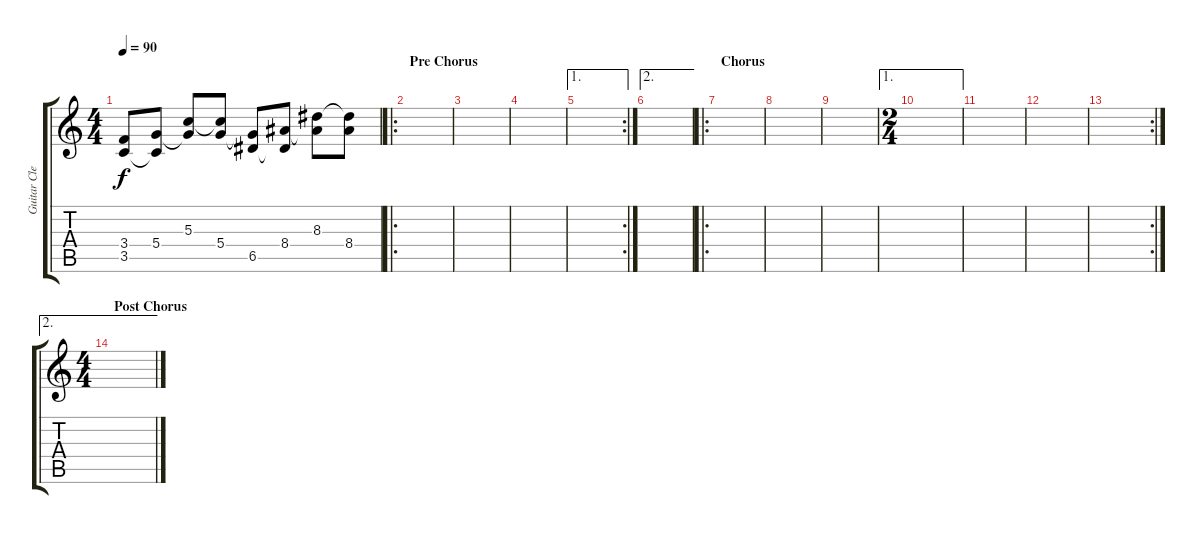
\track ("Guitar Clean" "Guitar Cle") {instrument electricguitarclean}
\staff {score tabs}
\tuning (E4 B3 G3 D3 A2 E2) {hide}
\ts (4 4)
\tempo 90
\clef g2
\ks c
(3.4{t} 3.5).8{dy f} (5.4 3.5{t}).8 (5.3 5.4{t}).8 (5.3{t} 5.4).8 (5.4{t} 6.5).8 (8.4 6.5{t}).8 (8.3 8.4{t}).8 (8.3{t} 8.4).8 |
\ro
\section ("" "Pre Chorus")
|
|
|
\ae 1
\rc 2
|
\ae 2
|
\ro
\section ("" "Chorus")
|
|
|
\ae 1
\ts (2 4)
|
|
|
\rc 2
|
\ae 2
\ts (4 4)
\section ("" "Post Chorus")
